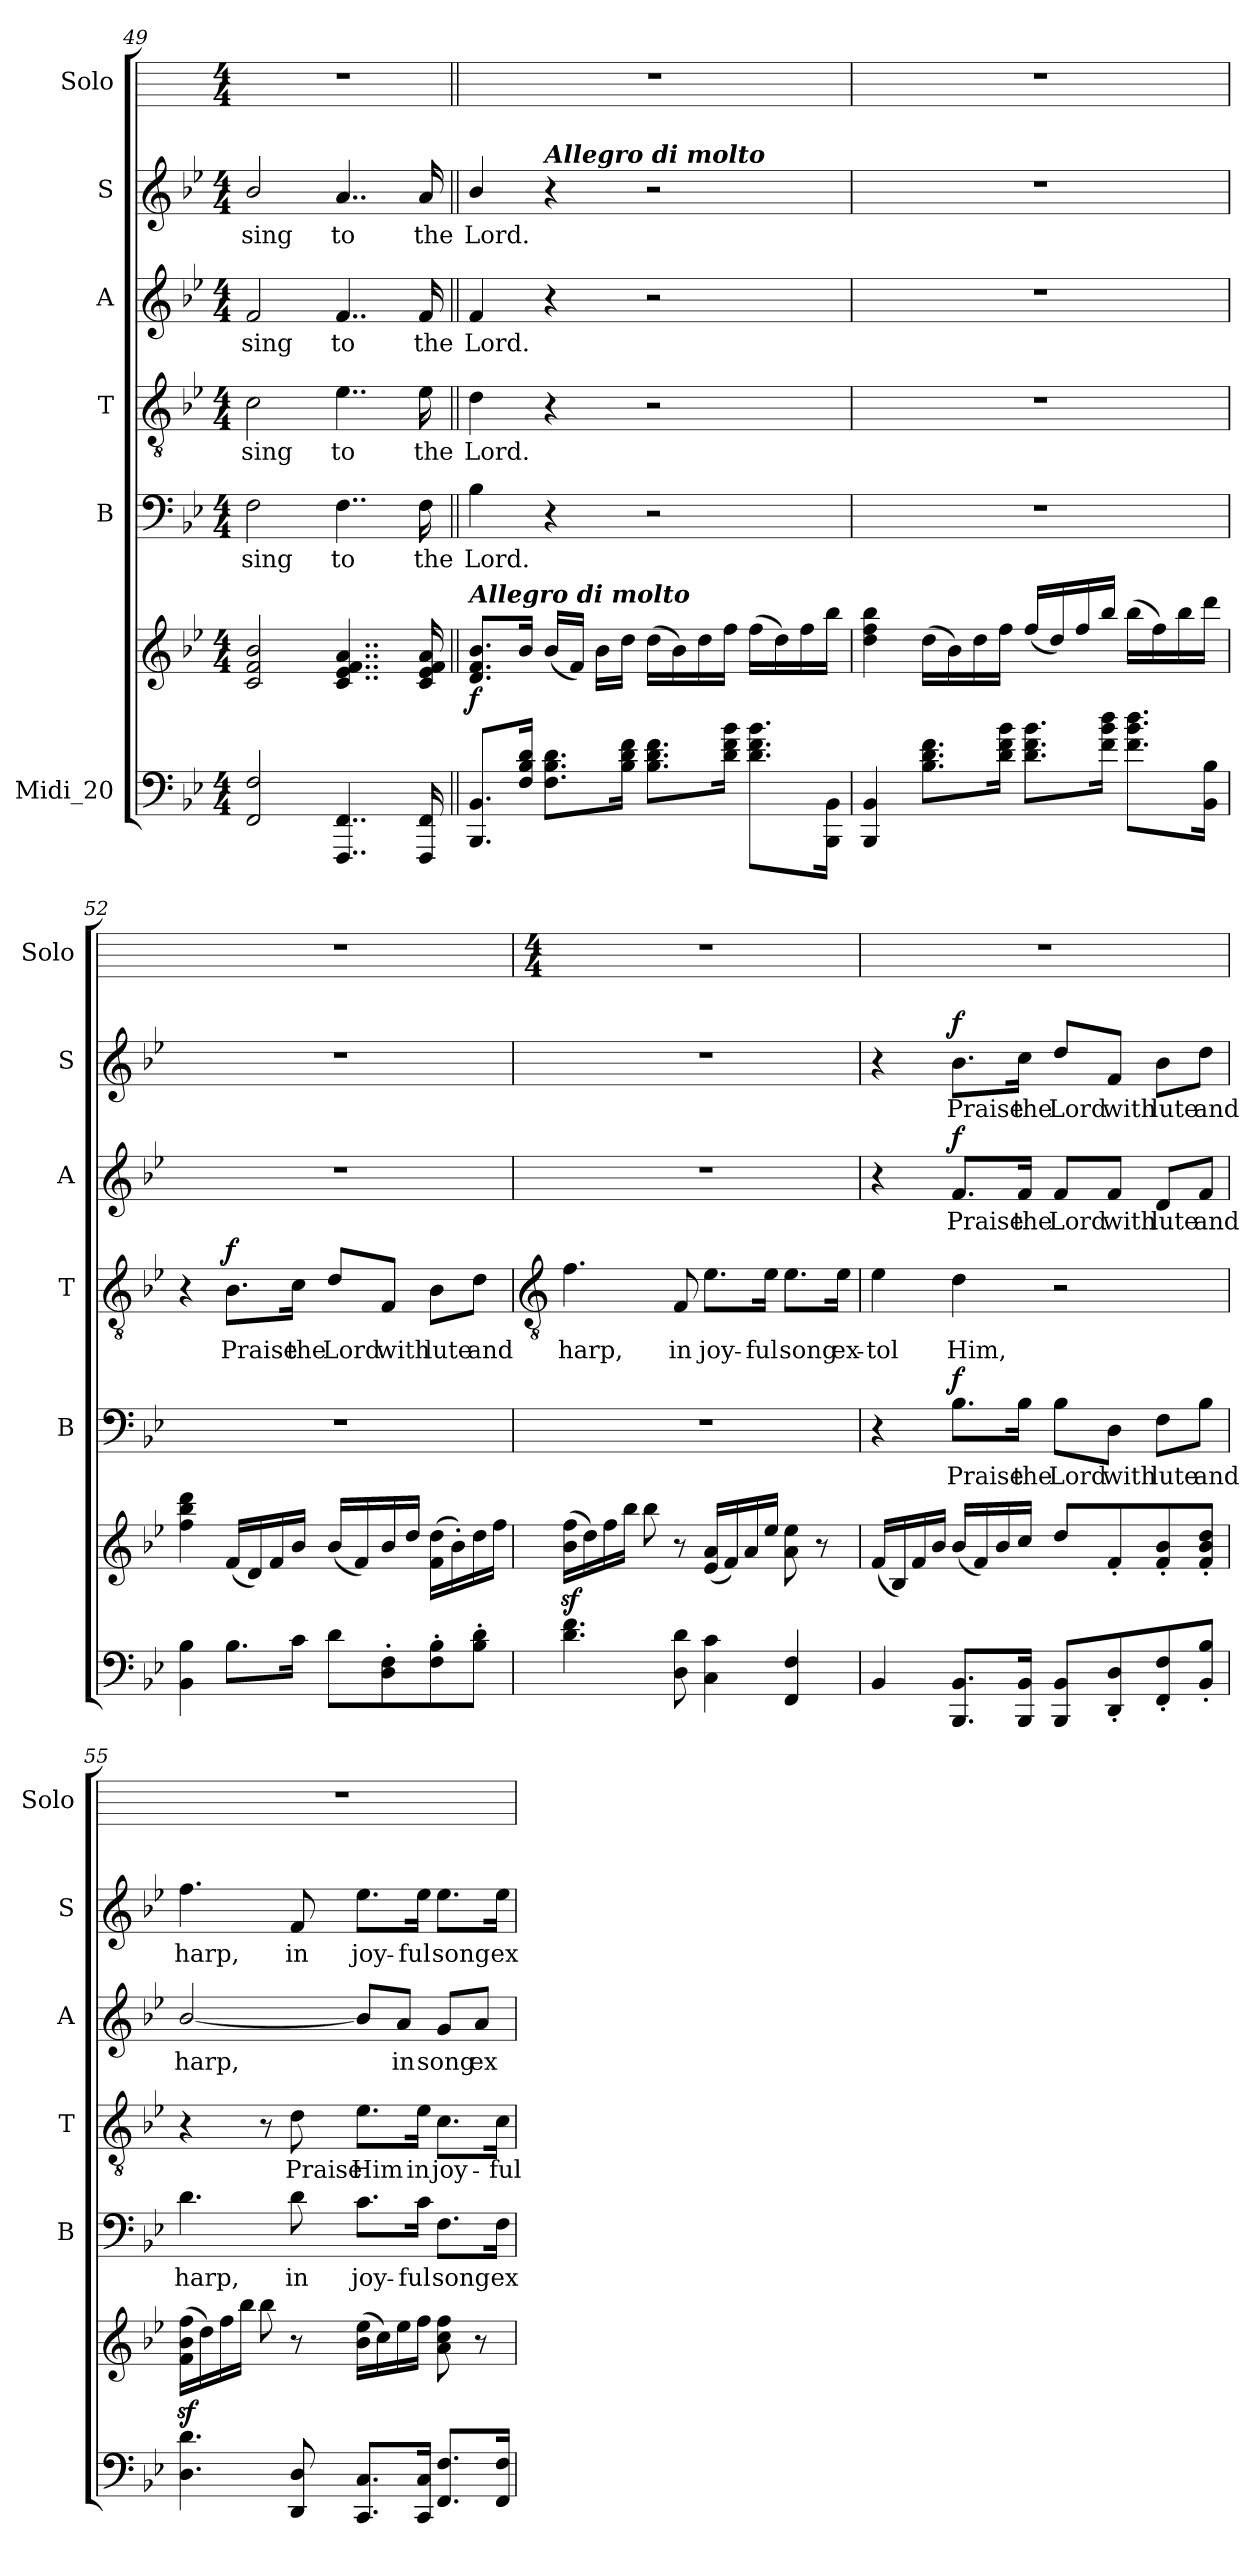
**kern	**kern	**dynam	**kern	**text	**dynam	**kern	**text	**dynam	**kern	**text	**dynam	**kern	**text	**dynam	**kern
*part6	*part6	*part6	*part5	*part5	*part5	*part4	*part4	*part4	*part3	*part3	*part3	*part2	*part2	*part2	*part1
*staff7	*staff6	*staff6/7	*staff5	*staff5	*staff5	*staff4	*staff4	*staff4	*staff3	*staff3	*staff3	*staff2	*staff2	*staff2	*staff1
*I"Midi_20	*	*	*I"B	*	*	*I"T	*	*	*I"A	*	*	*I"S	*	*	*I"Solo
*	*	*	*I'B	*	*	*I'T	*	*	*I'A	*	*	*I'S	*	*	*I'Solo
!!LO:LB:g=z
*clefF4	*clefG2	*	*clefF4	*	*	*clefGv2	*	*	*clefG2	*	*	*clefG2	*	*	*
*k[b-e-]	*k[b-e-]	*	*k[b-e-]	*	*	*k[b-e-]	*	*	*k[b-e-]	*	*	*k[b-e-]	*	*	*
*B-:	*B-:	*	*B-:	*	*	*B-:	*	*	*B-:	*	*	*B-:	*	*	*
*M4/4	*M4/4	*	*M4/4	*	*	*M4/4	*	*	*M4/4	*	*	*M4/4	*	*	*M4/4
=49	=49	=49	=49	=49	=49	=49	=49	=49	=49	=49	=49	=49	=49	=49	=49
!	!	!	!	!LO:LY:b	!	!	!LO:LY:b	!	!	!LO:LY:b	!	!	!LO:LY:b	!	!
2FF 2F	2c 2f 2b-	.	2F	sing	.	2c	sing	.	2f	sing	.	2b-/	sing	.	1r
!	!	!	!	!LO:LY:b	!	!	!LO:LY:b	!	!	!LO:LY:b	!	!	!LO:LY:b	!	!
4..FFF 4..FF	4..c 4..e- 4..f 4..a	.	4..F	to	.	4..e-	to	.	4..f	to	.	4..a	to	.	.
!	!	!	!	!LO:LY:b	!	!	!LO:LY:b	!	!	!LO:LY:b	!	!	!LO:LY:b	!	!
16FFF 16FF	16c 16e- 16f 16a	.	16F	the	.	16e-	the	.	16f	the	.	16a	the	.	.
=50||	=50||	=50||	=50||	=50||	=50||	=50||	=50||	=50||	=50||	=50||	=50||	=50||	=50||	=50||	=50||
!	!LO:TX:a:Bi:t=Allegro di molto	!	!	!	!	!	!	!	!	!	!	!	!	!	!
!	!	!LO:DY:b	!	!LO:LY:b	!	!	!LO:LY:b	!	!	!LO:LY:b	!	!	!LO:LY:b	!	!
8.BBB- 8.BB-L	8.d 8.f 8.b-L	f	4B-	Lord.	.	4d	Lord.	.	4f	Lord.	.	4b-/	Lord.	.	1r
16F 16B- 16dJ	16b-J	.	.	.	.	.	.	.	.	.	.	.	.	.	.
!	!	!	!	!	!	!	!	!	!	!	!	!LO:TX:a:Bi:t=Allegro di molto	!	!	!
8.F 8.B- 8.dL	(16b-LL	.	4r	.	.	4r	.	.	4r	.	.	4r	.	.	.
.	16fJJ)	.	.	.	.	.	.	.	.	.	.	.	.	.	.
.	16b-LL	.	.	.	.	.	.	.	.	.	.	.	.	.	.
16B- 16d 16fJ	16ddJJ	.	.	.	.	.	.	.	.	.	.	.	.	.	.
8.B- 8.d 8.fL	(>16ddLL	.	2r	.	.	2r	.	.	2r	.	.	2r	.	.	.
.	16b-)	.	.	.	.	.	.	.	.	.	.	.	.	.	.
.	16dd	.	.	.	.	.	.	.	.	.	.	.	.	.	.
16d\ 16f\ 16b-\J	16ffJJ	.	.	.	.	.	.	.	.	.	.	.	.	.	.
8.d\ 8.f\ 8.b-\L	(>16ffLL	.	.	.	.	.	.	.	.	.	.	.	.	.	.
.	16dd)	.	.	.	.	.	.	.	.	.	.	.	.	.	.
.	16ff	.	.	.	.	.	.	.	.	.	.	.	.	.	.
16BBB-\ 16BB-\J	16bb-JJ	.	.	.	.	.	.	.	.	.	.	.	.	.	.
=51	=51	=51	=51	=51	=51	=51	=51	=51	=51	=51	=51	=51	=51	=51	=51
4BBB- 4BB-	4dd 4ff 4bb-	.	1r	.	.	1r	.	.	1r	.	.	1r	.	.	1r
8.B- 8.d 8.fL	(>16ddLL	.	.	.	.	.	.	.	.	.	.	.	.	.	.
.	16b-)	.	.	.	.	.	.	.	.	.	.	.	.	.	.
.	16dd	.	.	.	.	.	.	.	.	.	.	.	.	.	.
16d\ 16f\ 16b-\J	16ffJJ	.	.	.	.	.	.	.	.	.	.	.	.	.	.
8.d\ 8.f\ 8.b-\L	(>16ff\LL	.	.	.	.	.	.	.	.	.	.	.	.	.	.
.	16dd/)	.	.	.	.	.	.	.	.	.	.	.	.	.	.
.	16ff/	.	.	.	.	.	.	.	.	.	.	.	.	.	.
16f\ 16b-\ 16dd\J	16bb-/JJ	.	.	.	.	.	.	.	.	.	.	.	.	.	.
8.f\ 8.b-\ 8.dd\L	(16bb-LL	.	.	.	.	.	.	.	.	.	.	.	.	.	.
.	16ff)	.	.	.	.	.	.	.	.	.	.	.	.	.	.
.	16bb-	.	.	.	.	.	.	.	.	.	.	.	.	.	.
16BB-\ 16B-\J	16dddJJ	.	.	.	.	.	.	.	.	.	.	.	.	.	.
=52	=52	=52	=52	=52	=52	=52	=52	=52	=52	=52	=52	=52	=52	=52	=52
4BB- 4B-	4ff\ 4bb-\ 4ddd\	.	1r	.	.	4r	.	.	1r	.	.	1r	.	.	1r
!	!	!	!	!	!	!	!LO:LY:b	!LO:DY:b	!	!	!	!	!	!	!
8.B-L	(<16fLL	.	.	.	.	8.B-\L	Praise	f	.	.	.	.	.	.	.
.	16d)	.	.	.	.	.	.	.	.	.	.	.	.	.	.
.	16f	.	.	.	.	.	.	.	.	.	.	.	.	.	.
!	!	!	!	!	!	!	!LO:LY:b	!	!	!	!	!	!	!	!
16cJ	16b-JJ	.	.	.	.	16c\Jk	the	.	.	.	.	.	.	.	.
!	!	!	!	!	!	!	!LO:LY:b	!	!	!	!	!	!	!	!
8dL	(16b-LL	.	.	.	.	8d/L	Lord	.	.	.	.	.	.	.	.
.	16f)	.	.	.	.	.	.	.	.	.	.	.	.	.	.
!	!	!	!	!	!	!	!LO:LY:b	!	!	!	!	!	!	!	!
8D' 8F'	16b-	.	.	.	.	8F/J	with	.	.	.	.	.	.	.	.
.	16ddJJ	.	.	.	.	.	.	.	.	.	.	.	.	.	.
!	!	!	!	!	!	!	!LO:LY:b	!	!	!	!	!	!	!	!
8F' 8B-'	(>16f 16ddLL	.	.	.	.	8B-\L	lute	.	.	.	.	.	.	.	.
.	16b-')	.	.	.	.	.	.	.	.	.	.	.	.	.	.
!	!	!	!	!	!	!	!LO:LY:b	!	!	!	!	!	!	!	!
8B-' 8d'J	16dd	.	.	.	.	8d\J	and	.	.	.	.	.	.	.	.
.	16ffJJ	.	.	.	.	.	.	.	.	.	.	.	.	.	.
!!LO:LB:g=z
=53	=53	=53	=53	=53	=53	=53	=53	=53	=53	=53	=53	=53	=53	=53	=53
*	*	*	*	*	*	*clefGv2	*	*	*	*	*	*	*	*	*
*	*	*	*	*	*	*	*	*	*	*	*	*	*	*	*M4/4
!	!	!	!	!	!	!	!LO:LY:b	!	!	!	!	!	!	!	!
4.d 4.f	(>16b-z< 16ffz<LL	.	1r	.	.	4.f	harp,	.	1r	.	.	1r	.	.	1r
.	16dd)	.	.	.	.	.	.	.	.	.	.	.	.	.	.
.	16ff	.	.	.	.	.	.	.	.	.	.	.	.	.	.
.	16bb-JJ	.	.	.	.	.	.	.	.	.	.	.	.	.	.
.	8bb-	.	.	.	.	.	.	.	.	.	.	.	.	.	.
!	!	!	!	!	!	!	!LO:LY:b	!	!	!	!	!	!	!	!
8D 8d	8r	.	.	.	.	8F	in	.	.	.	.	.	.	.	.
!	!	!	!	!	!	!	!LO:LY:b	!	!	!	!	!	!	!	!
4C 4c	(<16e- 16aLL	.	.	.	.	8.e-\L	joy-	.	.	.	.	.	.	.	.
.	16f)	.	.	.	.	.	.	.	.	.	.	.	.	.	.
.	16a	.	.	.	.	.	.	.	.	.	.	.	.	.	.
!	!	!	!	!	!	!	!LO:LY:b	!	!	!	!	!	!	!	!
.	16ee-JJ	.	.	.	.	16e-\Jk	-ful	.	.	.	.	.	.	.	.
!	!	!	!	!	!	!	!LO:LY:b	!	!	!	!	!	!	!	!
4FF 4F	8a 8ee-	.	.	.	.	8.e-\L	song	.	.	.	.	.	.	.	.
.	8r	.	.	.	.	.	.	.	.	.	.	.	.	.	.
!	!	!	!	!	!	!	!LO:LY:b	!	!	!	!	!	!	!	!
.	.	.	.	.	.	16e-\Jk	ex-	.	.	.	.	.	.	.	.
=54	=54	=54	=54	=54	=54	=54	=54	=54	=54	=54	=54	=54	=54	=54	=54
!	!	!	!	!	!	!	!LO:LY:b	!	!	!	!	!	!	!	!
4BB-	(16fLL	.	4r	.	.	4e-	-tol	.	4r	.	.	4r	.	.	1r
.	16B-)	.	.	.	.	.	.	.	.	.	.	.	.	.	.
.	16f	.	.	.	.	.	.	.	.	.	.	.	.	.	.
.	16b-JJ	.	.	.	.	.	.	.	.	.	.	.	.	.	.
!	!	!	!	!LO:LY:b	!LO:DY:b	!	!LO:LY:b	!	!	!LO:LY:b	!LO:DY:b	!	!LO:LY:b	!LO:DY:b	!
8.BBB- 8.BB-L	(16b-LL	.	8.B-\L	Praise	f	4d	Him,	.	8.f/L	Praise	f	8.b-\L	Praise	f	.
.	16f)	.	.	.	.	.	.	.	.	.	.	.	.	.	.
.	16b-	.	.	.	.	.	.	.	.	.	.	.	.	.	.
!	!	!	!	!LO:LY:b	!	!	!	!	!	!LO:LY:b	!	!	!LO:LY:b	!	!
16BBB- 16BB-J	16ccJJ	.	16B-\Jk	the	.	.	.	.	16f/Jk	the	.	16cc\Jk	the	.	.
!	!	!	!	!LO:LY:b	!	!	!	!	!	!LO:LY:b	!	!	!LO:LY:b	!	!
8BBB- 8BB-L	8ddL	.	8B-\L	Lord	.	2r	.	.	8f/L	Lord	.	8dd/L	Lord	.	.
!	!	!	!	!LO:LY:b	!	!	!	!	!	!LO:LY:b	!	!	!LO:LY:b	!	!
8DD' 8D'	8f'	.	8D\J	with	.	.	.	.	8f/J	with	.	8f/J	with	.	.
!	!	!	!	!LO:LY:b	!	!	!	!	!	!LO:LY:b	!	!	!LO:LY:b	!	!
8FF' 8F'	8f' 8b-'	.	8F\L	lute	.	.	.	.	8d/L	lute	.	8b-\L	lute	.	.
!	!	!	!	!LO:LY:b	!	!	!	!	!	!LO:LY:b	!	!	!LO:LY:b	!	!
8BB-' 8B-'J	8f' 8b-' 8dd'J	.	8B-\J	and	.	.	.	.	8f/J	and	.	8dd\J	and	.	.
=55	=55	=55	=55	=55	=55	=55	=55	=55	=55	=55	=55	=55	=55	=55	=55
!	!	!	!	!LO:LY:b	!	!	!	!	!	!LO:LY:b	!	!	!LO:LY:b	!	!
4.D 4.d	(>16fz< 16b-z< 16ffz<LL	.	4.d	harp,	.	4r	.	.	[2b-/	harp,	.	4.ff	harp,	.	1r
.	16dd)	.	.	.	.	.	.	.	.	.	.	.	.	.	.
.	16ff	.	.	.	.	.	.	.	.	.	.	.	.	.	.
.	16bb-JJ	.	.	.	.	.	.	.	.	.	.	.	.	.	.
.	8bb-	.	.	.	.	8r	.	.	.	.	.	.	.	.	.
!	!	!	!	!LO:LY:b	!	!	!LO:LY:b	!	!	!	!	!	!LO:LY:b	!	!
8DD 8D	8r	.	8d	in	.	8d	Praise	.	.	.	.	8f	in	.	.
!	!	!	!	!LO:LY:b	!	!	!LO:LY:b	!	!	!	!	!	!LO:LY:b	!	!
8.CC 8.CL	(>16b- 16ee-LL	.	8.c\L	joy-	.	8.e-\L	Him	.	8b-/L]	.	.	8.ee-\L	joy-	.	.
.	16cc)	.	.	.	.	.	.	.	.	.	.	.	.	.	.
!	!	!	!	!	!	!	!	!	!	!LO:LY:b	!	!	!	!	!
.	16ee-	.	.	.	.	.	.	.	8a/J	in	.	.	.	.	.
!	!	!	!	!LO:LY:b	!	!	!LO:LY:b	!	!	!	!	!	!LO:LY:b	!	!
16CC 16CJ	16ffJJ	.	16c\Jk	-ful	.	16e-\Jk	in	.	.	.	.	16ee-\Jk	-ful	.	.
!	!	!	!	!LO:LY:b	!	!	!LO:LY:b	!	!	!LO:LY:b	!	!	!LO:LY:b	!	!
8.FF 8.FL	8a 8cc 8ff	.	8.F\L	song	.	8.c\L	joy-	.	8g/L	song	.	8.ee-\L	song	.	.
!	!	!	!	!	!	!	!	!	!	!LO:LY:b	!	!	!	!	!
.	8r	.	.	.	.	.	.	.	8a/J	ex-	.	.	.	.	.
!	!	!	!	!LO:LY:b	!	!	!LO:LY:b	!	!	!	!	!	!LO:LY:b	!	!
16FF 16FJ	.	.	16F\Jk	ex-	.	16c\Jk	-ful	.	.	.	.	16ee-\Jk	ex-	.	.
=	=	=	=	=	=	=	=	=	=	=	=	=	=	=	=
*-	*-	*-	*-	*-	*-	*-	*-	*-	*-	*-	*-	*-	*-	*-	*-
